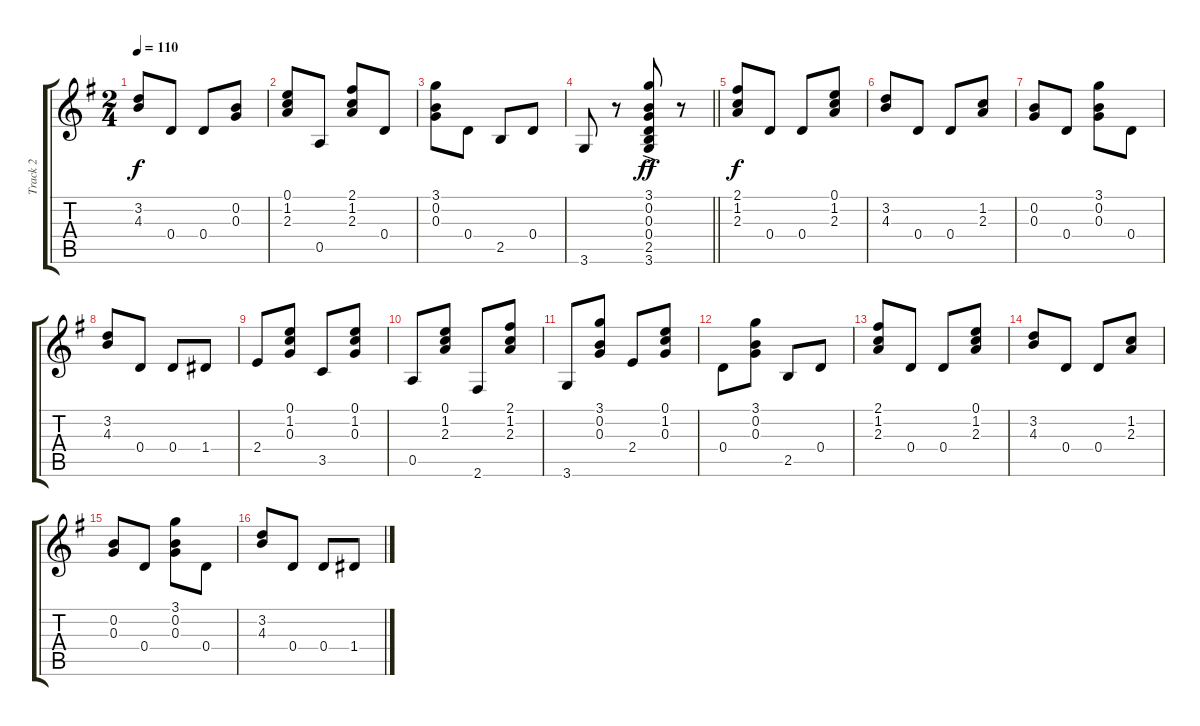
\track ("Track 2" "Track 2") {instrument acousticguitarsteel}
\staff {score tabs}
\tuning (E4 B3 G3 D3 A2 E2) {hide}
\ts (2 4)
\tempo 110
\clef g2
\ks g
(3.2 4.3).8{dy f} 0.4.8 0.4.8 (0.2 0.3).8 |
(0.1 1.2 2.3).8 0.5.8 (2.1 1.2 2.3).8 0.4.8 |
(3.1 0.2 0.3).8 0.4.8 2.5.8 0.4.8 |
\barLineRight lightlight
3.6.8 r.8 (3.1{ac} 0.2{ac} 0.3{ac} 0.4{ac} 2.5{ac} 3.6{ac}).8{dy ff} r.8 |
(2.1 1.2 2.3).8{dy f} 0.4.8 0.4.8 (0.1 1.2 2.3).8 |
(3.2 4.3).8 0.4.8 0.4.8 (1.2 2.3).8 |
(0.2 0.3).8 0.4.8 (3.1 0.2 0.3).8 0.4.8 |
(3.2 4.3).8 0.4.8 0.4.8 1.4.8 |
2.4.8 (0.1 1.2 0.3).8 3.5.8 (0.1 1.2 0.3).8 |
0.5.8 (0.1 1.2 2.3).8 2.6.8 (2.1 1.2 2.3).8 |
3.6.8 (3.1 0.2 0.3).8 2.4.8 (0.1 1.2 0.3).8 |
0.4.8 (3.1 0.2 0.3).8 2.5.8 0.4.8 |
(2.1 1.2 2.3).8 0.4.8 0.4.8 (0.1 1.2 2.3).8 |
(3.2 4.3).8 0.4.8 0.4.8 (1.2 2.3).8 |
(0.2 0.3).8 0.4.8 (3.1 0.2 0.3).8 0.4.8 |
(3.2 4.3).8 0.4.8 0.4.8 1.4.8
